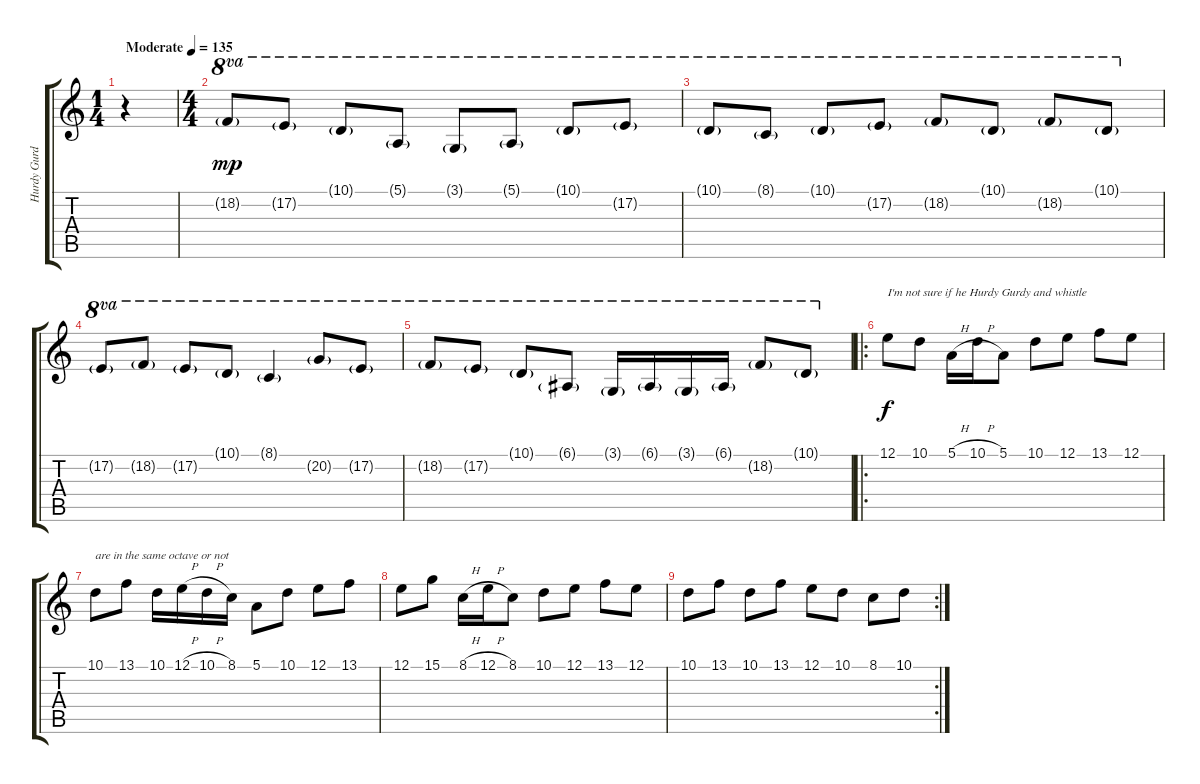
\track ("Hurdy Gurdy" "Hurdy Gurd") {instrument clavinet}
\staff {score tabs}
\tuning (E4 B3 G3 D3 A2 E2) {hide}
\ts (1 4)
\tempo (135 "Moderate")
\clef g2
\ks c
r.4{dy mp volume 0 instrument clavinet} |
\ts (4 4)
18.2{g}.8{ot 8va volume 5} 17.2{g}.8{ot 8va} 10.1{g}.8{ot 8va} 5.1{g}.8{ot 8va} 3.1{g}.8{ot 8va} 5.1{g}.8{ot 8va} 10.1{g}.8{ot 8va} 17.2{g}.8{ot 8va} |
10.1{g}.8{ot 8va} 8.1{g}.8{ot 8va} 10.1{g}.8{ot 8va} 17.2{g}.8{ot 8va} 18.2{g}.8{ot 8va} 10.1{g}.8{ot 8va} 18.2{g}.8{ot 8va} 10.1{g}.8{ot 8va} |
17.2{g}.8{ot 8va} 18.2{g}.8{ot 8va} 17.2{g}.8{ot 8va} 10.1{g}.8{ot 8va} 8.1{g}.4{ot 8va} 20.2{g}.8{ot 8va} 17.2{g}.8{ot 8va} |
18.2{g}.8{ot 8va} 17.2{g}.8{ot 8va} 10.1{g}.8{ot 8va} 6.1{g}.8{ot 8va} 3.1{g}.16{ot 8va} 6.1{g}.16{ot 8va} 3.1{g}.16{ot 8va} 6.1{g}.16{ot 8va} 18.2{g}.8{ot 8va} 10.1{g}.8{ot 8va} |
\ro
12.1.8{txt "I'm not sure if he Hurdy Gurdy and whistle " dy f} 10.1.8 5.1{h}.16 10.1{h}.16 5.1.8 10.1.8 12.1.8 13.1.8 12.1.8 |
10.1.8{txt "are in the same octave or not"} 13.1.8 10.1.16 12.1{h}.16 10.1{h}.16 8.1.16 5.1.8 10.1.8 12.1.8 13.1.8 |
12.1.8 15.1.8 8.1{h}.16 12.1{h}.16 8.1.8 10.1.8 12.1.8 13.1.8 12.1.8 |
\rc 2
10.1.8 13.1.8 10.1.8 13.1.8 12.1.8 10.1.8 8.1.8 10.1.8
